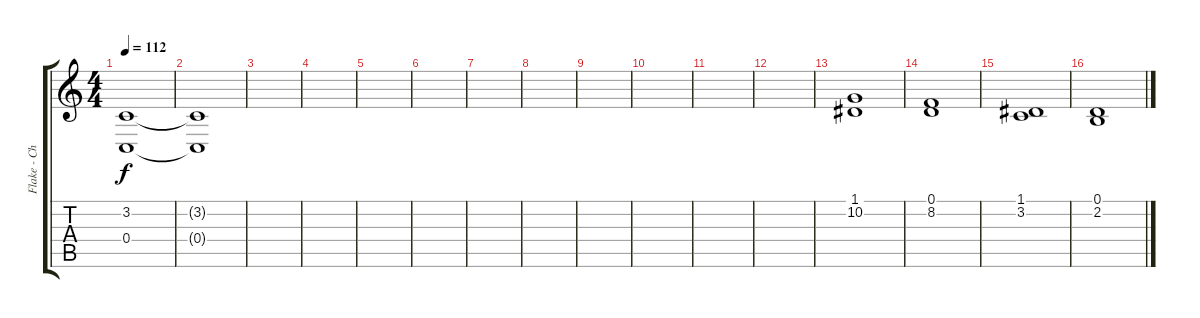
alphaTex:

\track ("Flake - Choir" "Flake - Ch") {instrument pad7halo}
\staff {score tabs}
\tuning (D4 A3 F3 C3 G2 C2) {hide}
\ts (4 4)
\tempo 112
\clef g2
\ks c
(3.2 0.4).1{dy f} |
(3.2{t} 0.4{t}).1 |
|
|
|
|
|
|
|
|
|
|
(1.1 10.2).1{volume 13} |
(0.1 8.2).1 |
(1.1 3.2).1 |
(0.1 2.2).1
